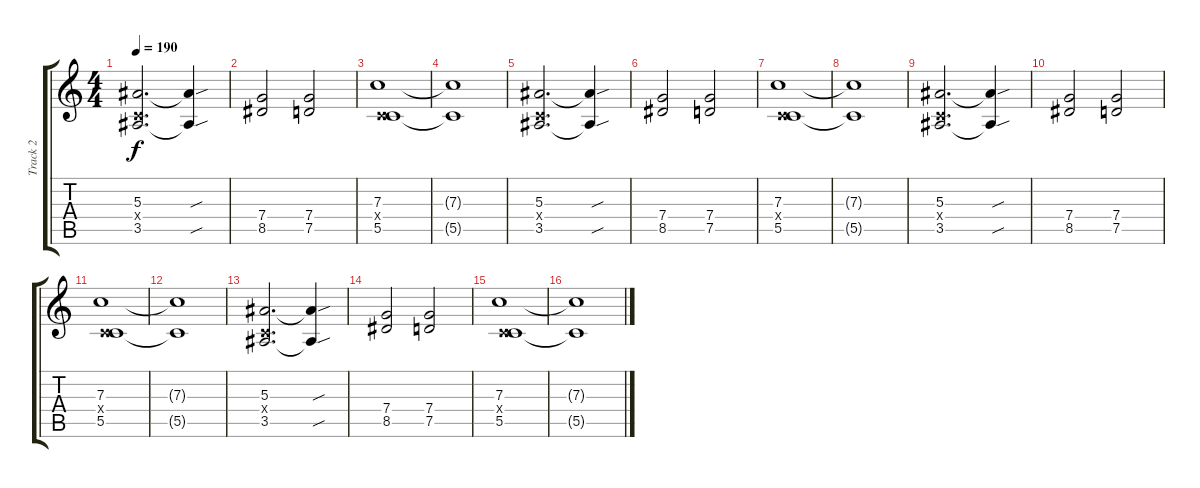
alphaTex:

\track ("Track 2" "Track 2") {instrument distortionguitar}
\staff {score tabs}
\tuning (D4 A3 F3 C3 G2 C2) {hide}
\ts (4 4)
\tempo 190
\clef g2
\ks c
(5.3 0.4{x} 3.5).2{d dy f} (5.3{sou t} 3.5{sou t}).4 |
(7.4 8.5).2 (7.4 7.5).2 |
(7.3 0.4{x} 5.5).1 |
(7.3{t} 5.5{t}).1 |
(5.3 0.4{x} 3.5).2{d} (5.3{sou t} 3.5{sou t}).4 |
(7.4 8.5).2 (7.4 7.5).2 |
(7.3 0.4{x} 5.5).1 |
(7.3{t} 5.5{t}).1 |
(5.3 0.4{x} 3.5).2{d} (5.3{sou t} 3.5{sou t}).4 |
(7.4 8.5).2 (7.4 7.5).2 |
(7.3 0.4{x} 5.5).1 |
(7.3{t} 5.5{t}).1 |
(5.3 0.4{x} 3.5).2{d} (5.3{sou t} 3.5{sou t}).4 |
(7.4 8.5).2 (7.4 7.5).2 |
(7.3 0.4{x} 5.5).1 |
(7.3{t} 5.5{t}).1
